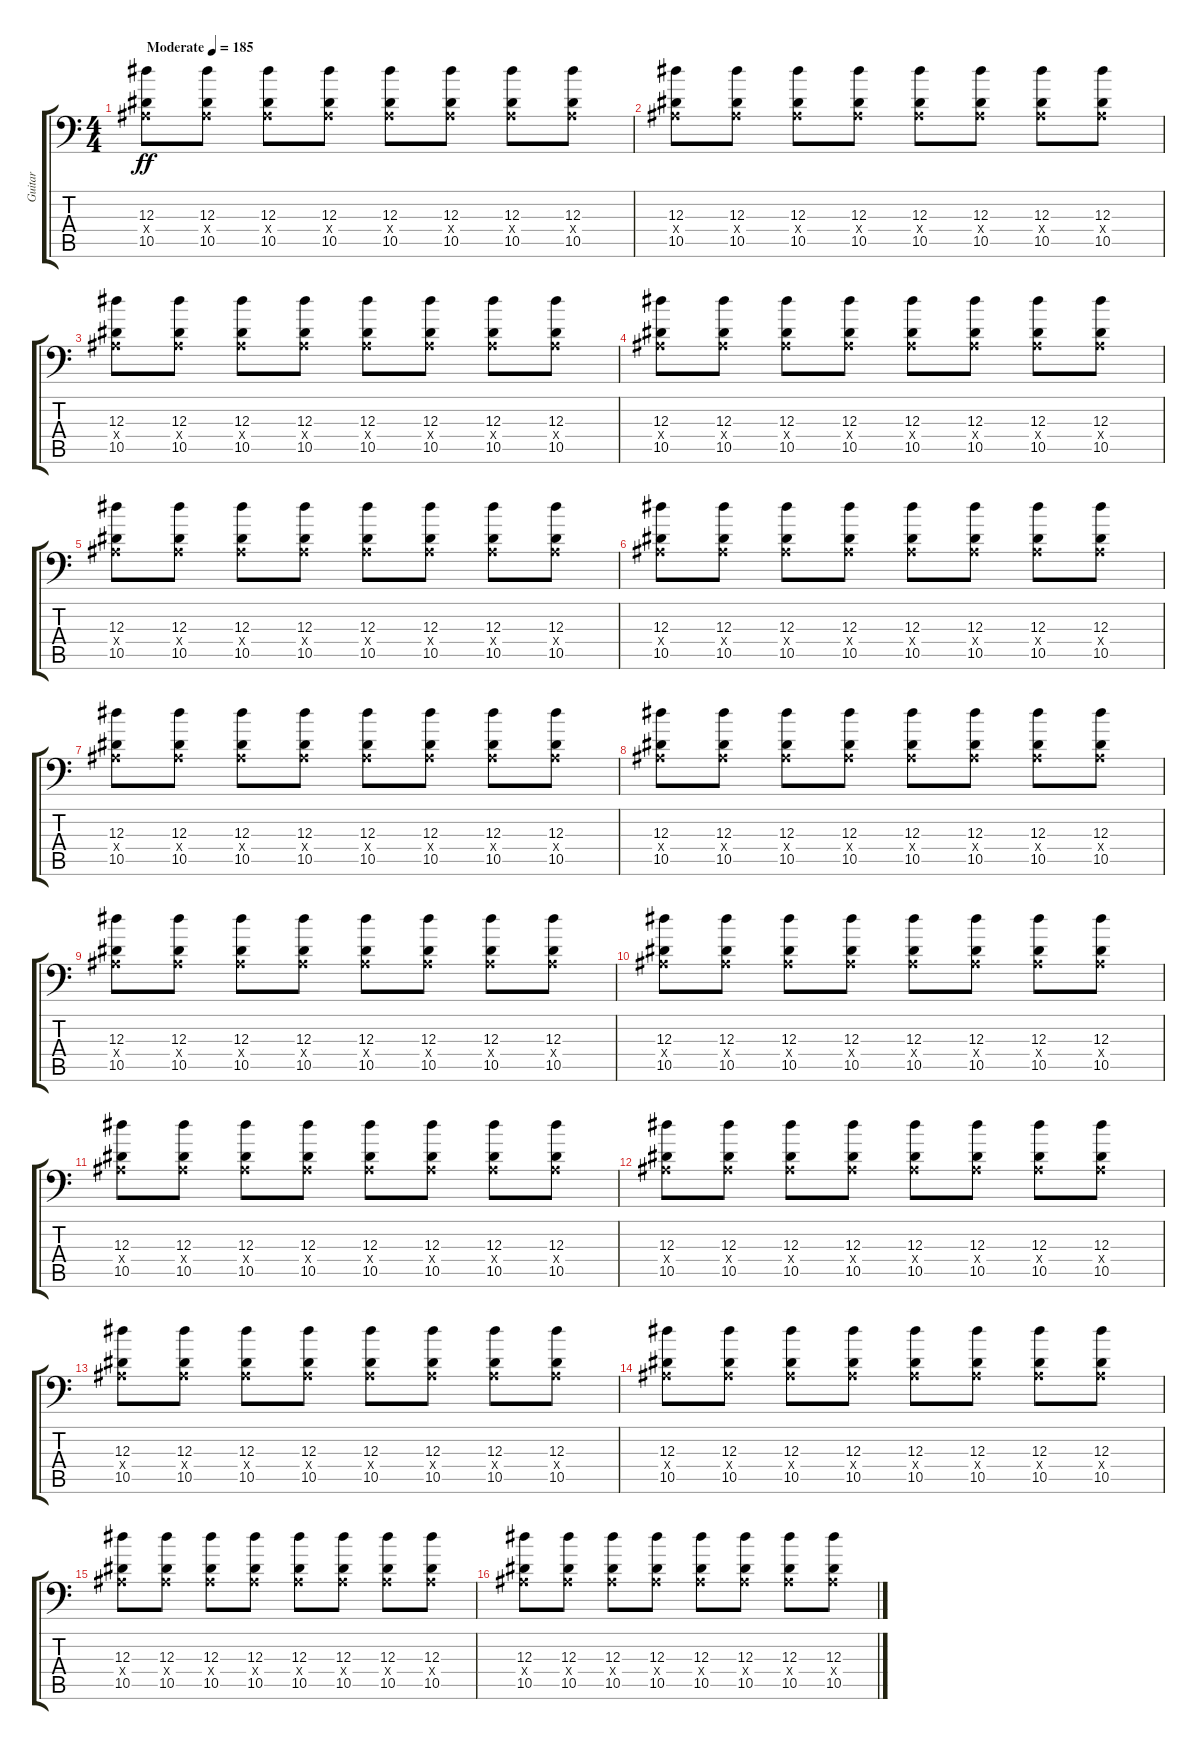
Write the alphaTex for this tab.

\track ("Guitar" "Guitar") {instrument distortionguitar}
\staff {score tabs}
\tuning (C4 G3 Eb3 Bb2 F2 Bb1) {hide}
\ts (4 4)
\tempo (185 "Moderate")
\clef f4
\ks c
(12.3 0.4{x} 10.5).8{dy ff volume 11 instrument distortionguitar} (12.3 0.4{x} 10.5).8 (12.3 0.4{x} 10.5).8 (12.3 0.4{x} 10.5).8 (12.3 0.4{x} 10.5).8 (12.3 0.4{x} 10.5).8 (12.3 0.4{x} 10.5).8 (12.3 0.4{x} 10.5).8 |
(12.3 0.4{x} 10.5).8 (12.3 0.4{x} 10.5).8 (12.3 0.4{x} 10.5).8 (12.3 0.4{x} 10.5).8 (12.3 0.4{x} 10.5).8 (12.3 0.4{x} 10.5).8 (12.3 0.4{x} 10.5).8 (12.3 0.4{x} 10.5).8 |
(12.3 0.4{x} 10.5).8 (12.3 0.4{x} 10.5).8 (12.3 0.4{x} 10.5).8 (12.3 0.4{x} 10.5).8 (12.3 0.4{x} 10.5).8 (12.3 0.4{x} 10.5).8 (12.3 0.4{x} 10.5).8 (12.3 0.4{x} 10.5).8 |
(12.3 0.4{x} 10.5).8 (12.3 0.4{x} 10.5).8 (12.3 0.4{x} 10.5).8 (12.3 0.4{x} 10.5).8 (12.3 0.4{x} 10.5).8 (12.3 0.4{x} 10.5).8 (12.3 0.4{x} 10.5).8 (12.3 0.4{x} 10.5).8 |
(12.3 0.4{x} 10.5).8 (12.3 0.4{x} 10.5).8 (12.3 0.4{x} 10.5).8 (12.3 0.4{x} 10.5).8 (12.3 0.4{x} 10.5).8 (12.3 0.4{x} 10.5).8 (12.3 0.4{x} 10.5).8 (12.3 0.4{x} 10.5).8 |
(12.3 0.4{x} 10.5).8 (12.3 0.4{x} 10.5).8 (12.3 0.4{x} 10.5).8 (12.3 0.4{x} 10.5).8 (12.3 0.4{x} 10.5).8 (12.3 0.4{x} 10.5).8 (12.3 0.4{x} 10.5).8 (12.3 0.4{x} 10.5).8 |
(12.3 0.4{x} 10.5).8 (12.3 0.4{x} 10.5).8 (12.3 0.4{x} 10.5).8 (12.3 0.4{x} 10.5).8 (12.3 0.4{x} 10.5).8 (12.3 0.4{x} 10.5).8 (12.3 0.4{x} 10.5).8 (12.3 0.4{x} 10.5).8 |
(12.3 0.4{x} 10.5).8 (12.3 0.4{x} 10.5).8 (12.3 0.4{x} 10.5).8 (12.3 0.4{x} 10.5).8 (12.3 0.4{x} 10.5).8 (12.3 0.4{x} 10.5).8 (12.3 0.4{x} 10.5).8 (12.3 0.4{x} 10.5).8 |
(12.3 0.4{x} 10.5).8 (12.3 0.4{x} 10.5).8 (12.3 0.4{x} 10.5).8 (12.3 0.4{x} 10.5).8 (12.3 0.4{x} 10.5).8 (12.3 0.4{x} 10.5).8 (12.3 0.4{x} 10.5).8 (12.3 0.4{x} 10.5).8 |
(12.3 0.4{x} 10.5).8 (12.3 0.4{x} 10.5).8 (12.3 0.4{x} 10.5).8 (12.3 0.4{x} 10.5).8 (12.3 0.4{x} 10.5).8 (12.3 0.4{x} 10.5).8 (12.3 0.4{x} 10.5).8 (12.3 0.4{x} 10.5).8 |
(12.3 0.4{x} 10.5).8 (12.3 0.4{x} 10.5).8 (12.3 0.4{x} 10.5).8 (12.3 0.4{x} 10.5).8 (12.3 0.4{x} 10.5).8 (12.3 0.4{x} 10.5).8 (12.3 0.4{x} 10.5).8 (12.3 0.4{x} 10.5).8 |
(12.3 0.4{x} 10.5).8 (12.3 0.4{x} 10.5).8 (12.3 0.4{x} 10.5).8 (12.3 0.4{x} 10.5).8 (12.3 0.4{x} 10.5).8 (12.3 0.4{x} 10.5).8 (12.3 0.4{x} 10.5).8 (12.3 0.4{x} 10.5).8 |
(12.3 0.4{x} 10.5).8 (12.3 0.4{x} 10.5).8 (12.3 0.4{x} 10.5).8 (12.3 0.4{x} 10.5).8 (12.3 0.4{x} 10.5).8 (12.3 0.4{x} 10.5).8 (12.3 0.4{x} 10.5).8 (12.3 0.4{x} 10.5).8 |
(12.3 0.4{x} 10.5).8 (12.3 0.4{x} 10.5).8 (12.3 0.4{x} 10.5).8 (12.3 0.4{x} 10.5).8 (12.3 0.4{x} 10.5).8 (12.3 0.4{x} 10.5).8 (12.3 0.4{x} 10.5).8 (12.3 0.4{x} 10.5).8 |
(12.3 0.4{x} 10.5).8 (12.3 0.4{x} 10.5).8 (12.3 0.4{x} 10.5).8 (12.3 0.4{x} 10.5).8 (12.3 0.4{x} 10.5).8 (12.3 0.4{x} 10.5).8 (12.3 0.4{x} 10.5).8 (12.3 0.4{x} 10.5).8 |
(12.3 0.4{x} 10.5).8 (12.3 0.4{x} 10.5).8 (12.3 0.4{x} 10.5).8 (12.3 0.4{x} 10.5).8 (12.3 0.4{x} 10.5).8 (12.3 0.4{x} 10.5).8 (12.3 0.4{x} 10.5).8 (12.3 0.4{x} 10.5).8
